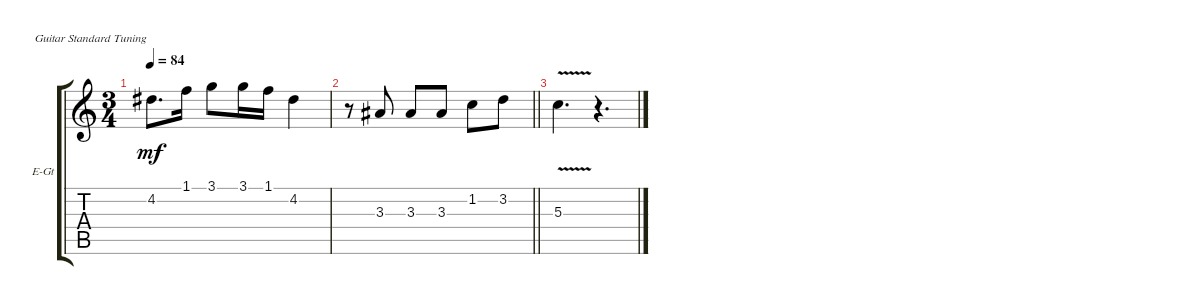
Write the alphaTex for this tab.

\defaultSystemsLayout 4
\bracketExtendMode groupsimilarinstruments
\firstSystemTrackNameOrientation horizontal
\otherSystemsTrackNameOrientation horizontal
\track ("Electric Guitar" "E-Gt") {instrument electricguitarclean}
\staff {score tabs}
\tuning (E4 B3 G3 D3 A2 E2)
\ts (3 4)
\tempo 84
\clef g2
\ks c
4.2.8{d dy mf} 1.1.16 3.1.8 3.1.16 1.1.16 4.2.4 |
\barLineRight lightlight
r.8 3.3.8 3.3.8 3.3.8 1.2.8 3.2.8 |
5.3{v}.4{d} r.4{d}
